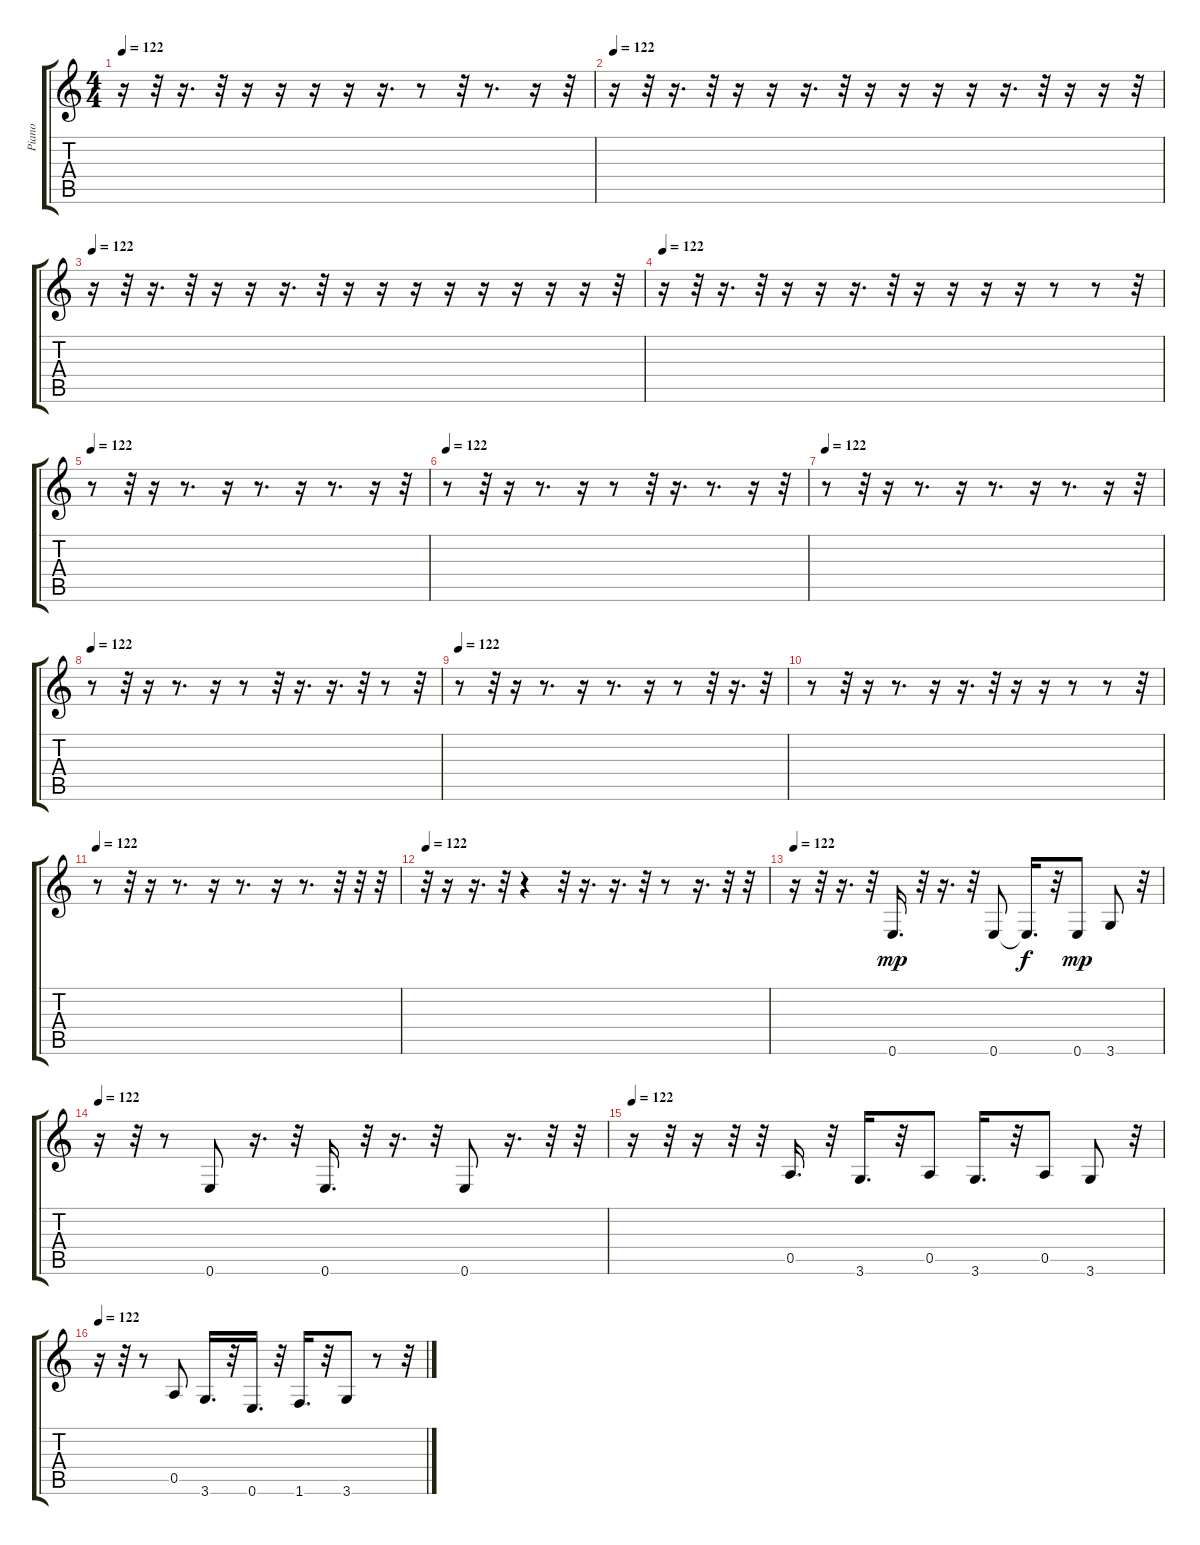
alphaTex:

\track ("Piano" "Piano") {instrument acousticbass}
\staff {score tabs}
\tuning (E4 B3 G3 D3 A2 E2) {hide}
\ts (4 4)
\tempo 122
\clef g2
\ks c
r.16{dy mp} r.32 r.16{d} r.32 r.16 r.16 r.16 r.16 r.16{d} r.8 r.32 r.8{d} r.16 r.32 |
\tempo 122
r.16 r.32 r.16{d} r.32 r.16 r.16 r.16{d} r.32 r.16 r.16 r.16 r.16 r.16{d} r.32 r.16 r.16 r.32 |
\tempo 122
r.16 r.32 r.16{d} r.32 r.16 r.16 r.16{d} r.32 r.16 r.16 r.16 r.16 r.16 r.16 r.16 r.16 r.32 |
\tempo 122
r.16 r.32 r.16{d} r.32 r.16 r.16 r.16{d} r.32 r.16 r.16 r.16 r.16 r.8 r.8 r.32 |
\tempo 122
r.8 r.32 r.16 r.8{d} r.16 r.8{d} r.16 r.8{d} r.16 r.32 |
\tempo 122
r.8 r.32 r.16 r.8{d} r.16 r.8 r.32 r.16{d} r.8{d} r.16 r.32 |
\tempo 122
r.8 r.32 r.16 r.8{d} r.16 r.8{d} r.16 r.8{d} r.16 r.32 |
\tempo 122
r.8 r.32 r.16 r.8{d} r.16 r.8 r.32 r.16{d} r.16{d} r.32 r.8 r.32 |
\tempo 122
r.8 r.32 r.16 r.8{d} r.16 r.8{d} r.16 r.8 r.32 r.16{d} r.32 |
r.8 r.32 r.16 r.8{d} r.16 r.16{d} r.32 r.16 r.16 r.8 r.8 r.32 |
\tempo 122
r.8 r.32 r.16 r.8{d} r.16 r.8{d} r.16 r.8{d} r.32 r.32 r.32 |
\tempo 122
r.32 r.16 r.16{d} r.32 r.4 r.32 r.16{d} r.16{d} r.32 r.8 r.16{d} r.32 r.32 |
\tempo 122
r.16 r.32 r.16{d} r.32 0.6.16{d} r.32 r.16{d} r.32 0.6.8 0.6{t}.16{d dy f} r.32 0.6.8{dy mp} 3.6.8 r.32 |
\tempo 122
r.16 r.32 r.8 0.6.8 r.16{d} r.32 0.6.16{d} r.32 r.16{d} r.32 0.6.8 r.16{d} r.32 r.32 |
\tempo 122
r.16 r.32 r.16 r.32 r.32 0.5.16{d} r.32 3.6.16{d} r.32 0.5.8 3.6.16{d} r.32 0.5.8 3.6.8 r.32 |
\tempo 122
r.16 r.32 r.8 0.5.8 3.6.16{d} r.32 0.6.16{d} r.32 1.6.16{d} r.32 3.6.8 r.8 r.32
